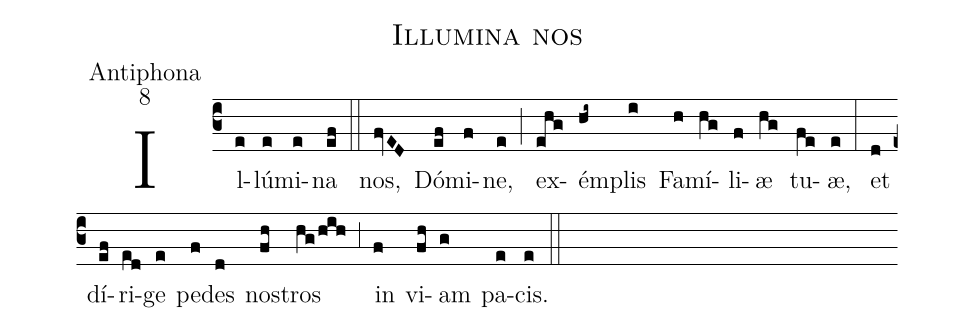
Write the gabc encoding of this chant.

name:Illumina nos;
office-part:Antiphona;
mode:8;
%%
(c3) Il(e)lú(e)mi(e)na(ef) (::)
nos,(fvED) Dó(ef)mi(f)ne,(e) (;) ex(ehg)ém(hi~)plis(i) Fa(h)mí(hg)li(f)æ(hg) tu(fe)æ,(e) (:)
et(d) dí(ef)ri(ed)ge(e) pe(f)des(d) no(fh)stros(hg/hih) (,3) in(f) vi(fh)am(g) pa(e)cis.(e) (::)
